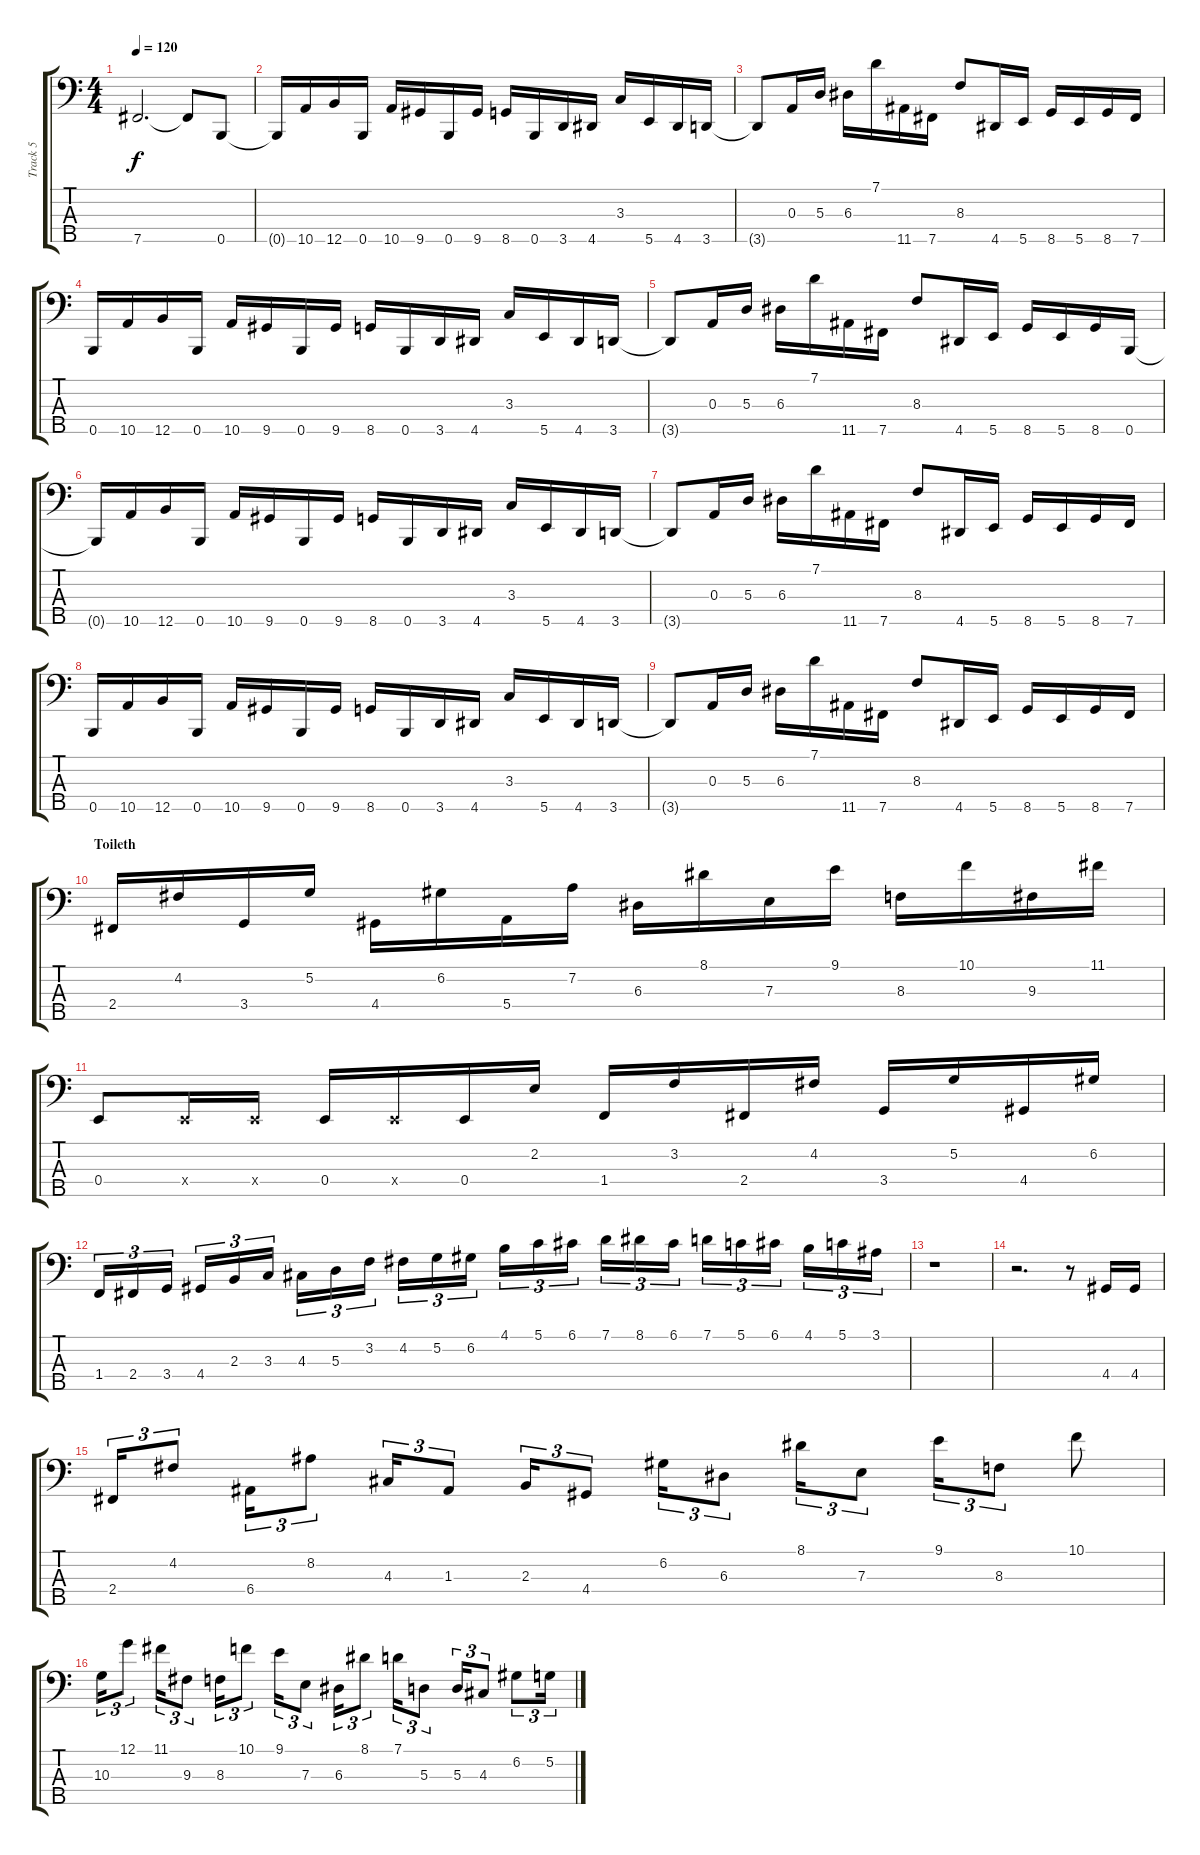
\track ("Track 5" "Track 5") {instrument electricbasspick}
\staff {score tabs}
\tuning (G2 D2 A1 E1 B0) {hide}
\ts (4 4)
\tempo 120
\clef f4
\ks c
7.5.2{d dy f} 7.5{t}.8 0.5.8 |
0.5{t}.16 10.5.16 12.5.16 0.5.16 10.5.16 9.5.16 0.5.16 9.5.16 8.5.16 0.5.16 3.5.16 4.5.16 3.3.16 5.5.16 4.5.16 3.5.16 |
3.5{t}.8 0.3.16 5.3.16 6.3.16 7.1.16 11.5.16 7.5.16 8.3.8 4.5.16 5.5.16 8.5.16 5.5.16 8.5.16 7.5.16 |
0.5.16 10.5.16 12.5.16 0.5.16 10.5.16 9.5.16 0.5.16 9.5.16 8.5.16 0.5.16 3.5.16 4.5.16 3.3.16 5.5.16 4.5.16 3.5.16 |
3.5{t}.8 0.3.16 5.3.16 6.3.16 7.1.16 11.5.16 7.5.16 8.3.8 4.5.16 5.5.16 8.5.16 5.5.16 8.5.16 0.5.16 |
0.5{t}.16 10.5.16 12.5.16 0.5.16 10.5.16 9.5.16 0.5.16 9.5.16 8.5.16 0.5.16 3.5.16 4.5.16 3.3.16 5.5.16 4.5.16 3.5.16 |
3.5{t}.8 0.3.16 5.3.16 6.3.16 7.1.16 11.5.16 7.5.16 8.3.8 4.5.16 5.5.16 8.5.16 5.5.16 8.5.16 7.5.16 |
0.5.16 10.5.16 12.5.16 0.5.16 10.5.16 9.5.16 0.5.16 9.5.16 8.5.16 0.5.16 3.5.16 4.5.16 3.3.16 5.5.16 4.5.16 3.5.16 |
3.5{t}.8 0.3.16 5.3.16 6.3.16 7.1.16 11.5.16 7.5.16 8.3.8 4.5.16 5.5.16 8.5.16 5.5.16 8.5.16 7.5.16 |
\section ("" "Toileth")
2.4.16 4.2.16 3.4.16 5.2.16 4.4.16 6.2.16 5.4.16 7.2.16 6.3.16 8.1.16 7.3.16 9.1.16 8.3.16 10.1.16 9.3.16 11.1.16 |
0.4.8 0.4{x}.16 0.4{x}.16 0.4.16 0.4{x}.16 0.4.16 2.2.16 1.4.16 3.2.16 2.4.16 4.2.16 3.4.16 5.2.16 4.4.16 6.2.16 |
1.4.16{tu (3 2)} 2.4.16{tu (3 2)} 3.4.16{tu (3 2)} 4.4.16{tu (3 2)} 2.3.16{tu (3 2)} 3.3.16{tu (3 2)} 4.3.16{tu (3 2)} 5.3.16{tu (3 2)} 3.2.16{tu (3 2)} 4.2.16{tu (3 2)} 5.2.16{tu (3 2)} 6.2.16{tu (3 2)} 4.1.16{tu (3 2)} 5.1.16{tu (3 2)} 6.1.16{tu (3 2)} 7.1.16{tu (3 2)} 8.1.16{tu (3 2)} 6.1.16{tu (3 2)} 7.1.16{tu (3 2)} 5.1.16{tu (3 2)} 6.1.16{tu (3 2)} 4.1.16{tu (3 2)} 5.1.16{tu (3 2)} 3.1.16{tu (3 2)} |
r.1 |
r.2{d} r.8 4.4.16 4.4.16 |
2.4.16{tu (3 2)} 4.2.8{tu (3 2)} 6.4.16{tu (3 2)} 8.2.8{tu (3 2)} 4.3.16{tu (3 2)} 1.3.8{tu (3 2)} 2.3.16{tu (3 2)} 4.4.8{tu (3 2)} 6.2.16{tu (3 2)} 6.3.8{tu (3 2)} 8.1.16{tu (3 2)} 7.3.8{tu (3 2)} 9.1.16{tu (3 2)} 8.3.8{tu (3 2)} 10.1.8 |
10.3.16{tu (3 2)} 12.1.8{tu (3 2)} 11.1.16{tu (3 2)} 9.3.8{tu (3 2)} 8.3.16{tu (3 2)} 10.1.8{tu (3 2)} 9.1.16{tu (3 2)} 7.3.8{tu (3 2)} 6.3.16{tu (3 2)} 8.1.8{tu (3 2)} 7.1.16{tu (3 2)} 5.3.8{tu (3 2)} 5.3.16{tu (3 2)} 4.3.8{tu (3 2)} 6.2.8{tu (3 2)} 5.2.16{tu (3 2)}
